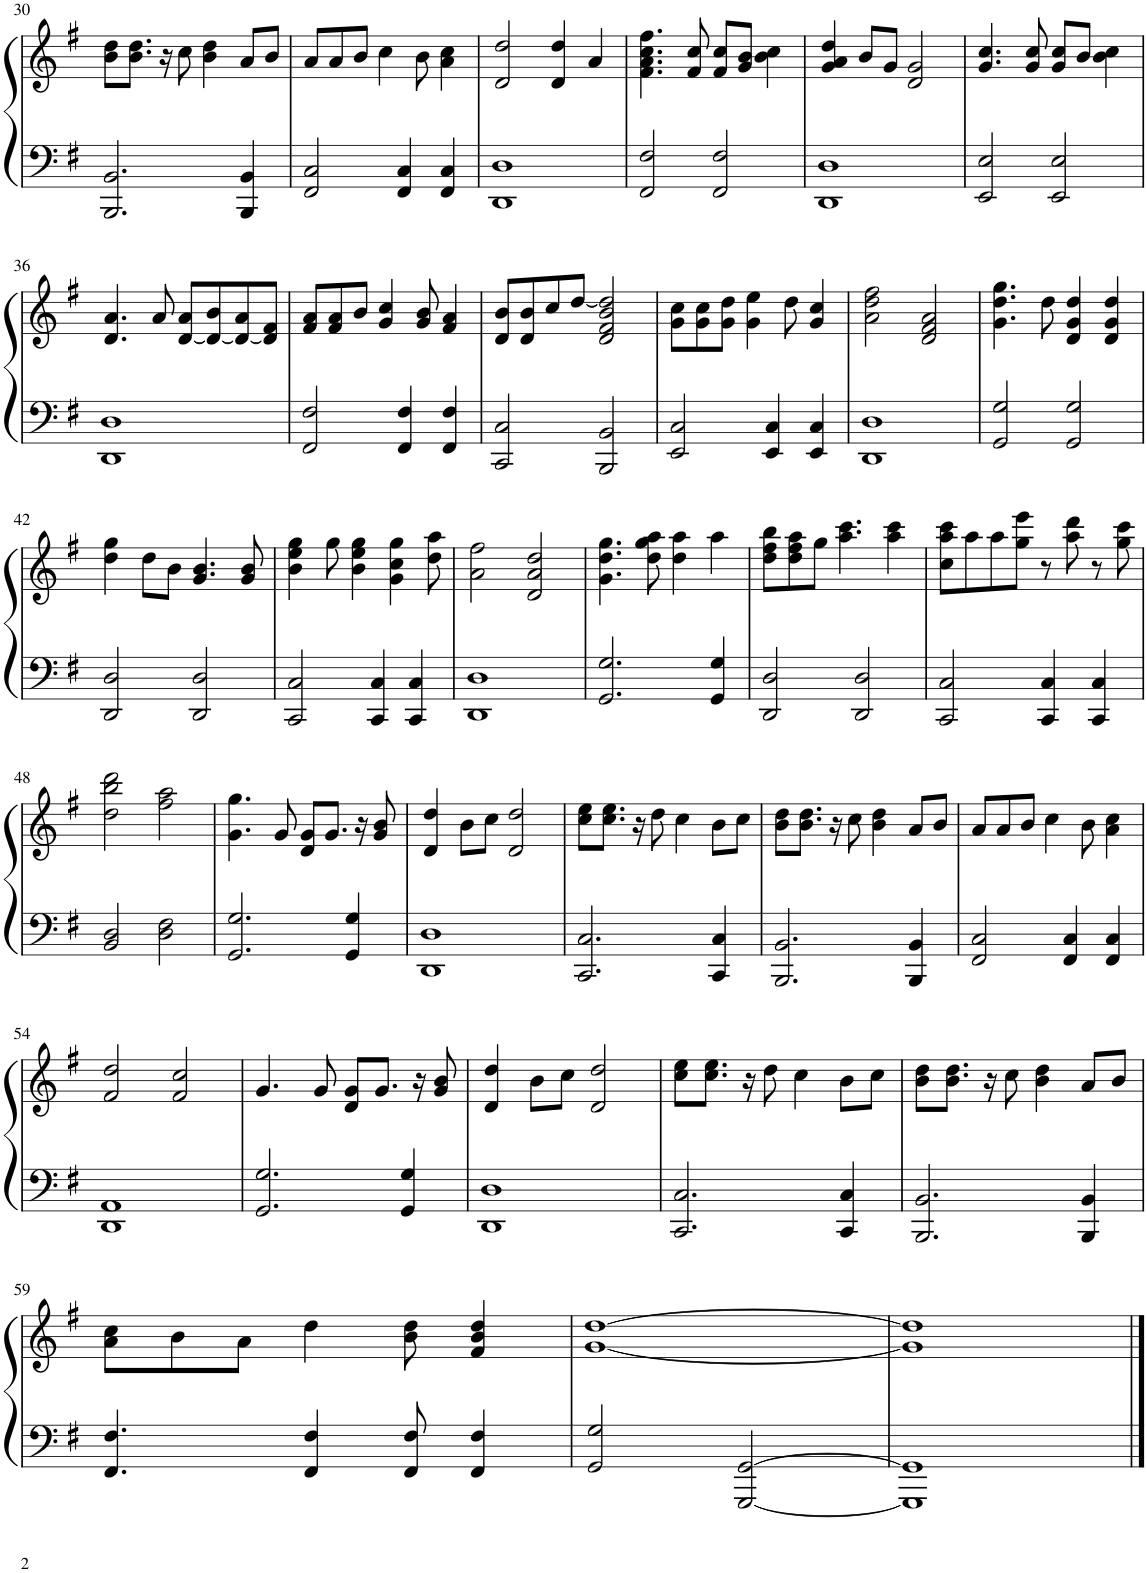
**kern	**kern
*part1	*part1
*staff2	*staff1
*I"Piano	*
*I'Pno.	*
!!LO:PB:g=z
*clefF4	*clefG2
*k[f#]	*k[f#]
*M4/4	*M4/4
=30	=30
2.BBB/ 2.BB/	8b\ 8dd\L
.	8.b\ 8.dd\J
.	16r
.	8cc\
.	4b\ 4dd\
4BBB/ 4BB/	8a/L
.	8b/J
=31	=31
2FF#/ 2C/	8a/L
.	8a/
.	8b/J
.	4cc\
4FF#/ 4C/	.
.	8b\
4FF#/ 4C/	4a\ 4cc\
=32	=32
1DD 1D	2d/ 2dd/
.	4d/ 4dd/
.	4a/
=33	=33
2FF#/ 2F#/	4.f#\ 4.a\ 4.cc\ 4.ff#\
.	8f#/ 8cc/
2FF#/ 2F#/	8f#/ 8cc/L
.	8g/ 8b/J
.	4b\ 4cc\
=34	=34
1DD 1D	4g/ 4a/ 4dd/
.	8b/L
.	8g/J
.	2d/ 2g/
=35	=35
2EE/ 2E/	4.g/ 4.cc/
.	8g/ 8cc/
2EE/ 2E/	8g/ 8cc/L
.	8b/J
.	4b\ 4cc\
!!LO:LB:g=z
=36	=36
*k[f#]	*k[f#]
1DD 1D	4.d/ 4.a/
.	8a/
.	[8d/ 8a/L
.	8d/_ 8b/
.	8d/_ 8a/
.	8d/] 8f#/J
=37	=37
2FF#/ 2F#/	8f#/ 8a/L
.	8f#/ 8a/
.	8b/J
.	4g/ 4cc/
4FF#/ 4F#/	.
.	8g/ 8b/
4FF#/ 4F#/	4f#/ 4a/
=38	=38
2CC/ 2C/	8d/ 8b/L
.	8d/ 8b/
.	8cc/
.	[8dd/J
2BBB/ 2BB/	2d/ 2f#/ 2b/ 2dd/]
=39	=39
2EE/ 2C/	8g\ 8cc\L
.	8g\ 8cc\
.	8g\ 8dd\J
.	4g\ 4ee\
4EE/ 4C/	.
.	8dd\
4EE/ 4C/	4g/ 4cc/
=40	=40
1DD 1D	2a\ 2dd\ 2ff#\
.	2d/ 2f#/ 2a/
=41	=41
2GG/ 2G/	4.g\ 4.dd\ 4.gg\
.	8dd\
2GG/ 2G/	4d/ 4g/ 4dd/
.	4d/ 4g/ 4dd/
!!LO:LB:g=z
=42	=42
2DD/ 2D/	4dd\ 4gg\
.	8dd\L
.	8b\J
2DD/ 2D/	4.g/ 4.b/
.	8g/ 8b/
=43	=43
2CC/ 2C/	4b\ 4ee\ 4gg\
.	8gg\
.	4b\ 4ee\ 4gg\
4CC/ 4C/	.
.	4g\ 4cc\ 4gg\
4CC/ 4C/	.
.	8dd\ 8aa\
=44	=44
1DD 1D	2a\ 2ff#\
.	2d/ 2a/ 2dd/
=45	=45
2.GG/ 2.G/	4.g\ 4.dd\ 4.gg\
.	8dd\ 8gg\ 8aa\
.	4dd\ 4aa\
4GG/ 4G/	4aa\
=46	=46
2DD/ 2D/	8dd\ 8ff#\ 8bb\L
.	8dd\ 8ff#\ 8aa\
.	8gg\J
.	4.aa\ 4.ccc\
2DD/ 2D/	.
.	4aa\ 4ccc\
=47	=47
2CC/ 2C/	8cc\ 8aa\ 8ccc\L
.	8aa\
.	8aa\
.	8gg\ 8eee\J
4CC/ 4C/	8r
.	8aa\ 8ddd\
4CC/ 4C/	8r
.	8gg\ 8ccc\
!!LO:LB:g=z
=48	=48
2BB/ 2D/	2dd\ 2bb\ 2ddd\
2D\ 2F#\	2ff#\ 2aa\
=49	=49
2.GG/ 2.G/	4.g\ 4.gg\
.	8g/
.	8d/ 8g/L
.	8.g/J
4GG/ 4G/	.
.	16r
.	8g/ 8b/
=50	=50
1DD 1D	4d/ 4dd/
.	8b\L
.	8cc\J
.	2d/ 2dd/
=51	=51
2.CC/ 2.C/	8cc\ 8ee\L
.	8.cc\ 8.ee\J
.	16r
.	8dd\
.	4cc\
4CC/ 4C/	8b\L
.	8cc\J
=52	=52
2.BBB/ 2.BB/	8b\ 8dd\L
.	8.b\ 8.dd\J
.	16r
.	8cc\
.	4b\ 4dd\
4BBB/ 4BB/	8a/L
.	8b/J
=53	=53
2FF#/ 2C/	8a/L
.	8a/
.	8b/J
.	4cc\
4FF#/ 4C/	.
.	8b\
4FF#/ 4C/	4a\ 4cc\
!!LO:LB:g=z
=54	=54
1DD 1AA	2f#/ 2dd/
.	2f#/ 2cc/
=55	=55
2.GG/ 2.G/	4.g/
.	8g/
.	8d/ 8g/L
.	8.g/J
4GG/ 4G/	.
.	16r
.	8g/ 8b/
=56	=56
1DD 1D	4d/ 4dd/
.	8b\L
.	8cc\J
.	2d/ 2dd/
=57	=57
2.CC/ 2.C/	8cc\ 8ee\L
.	8.cc\ 8.ee\J
.	16r
.	8dd\
.	4cc\
4CC/ 4C/	8b\L
.	8cc\J
=58	=58
2.BBB/ 2.BB/	8b\ 8dd\L
.	8.b\ 8.dd\J
.	16r
.	8cc\
.	4b\ 4dd\
4BBB/ 4BB/	8a/L
.	8b/J
!!LO:LB:g=z
=59	=59
4.FF#/ 4.F#/	8a\ 8cc\L
.	8b\
.	8a\J
4FF#/ 4F#/	4dd\
8FF#/ 8F#/	8b\ 8dd\
4FF#/ 4F#/	4f#/ 4b/ 4dd/
=60	=60
2GG/ 2G/	[1g [1dd
[2GGG/ [2GG/	.
=61	=61
1GGG] 1GG]	1g] 1dd]
==	==
*-	*-
